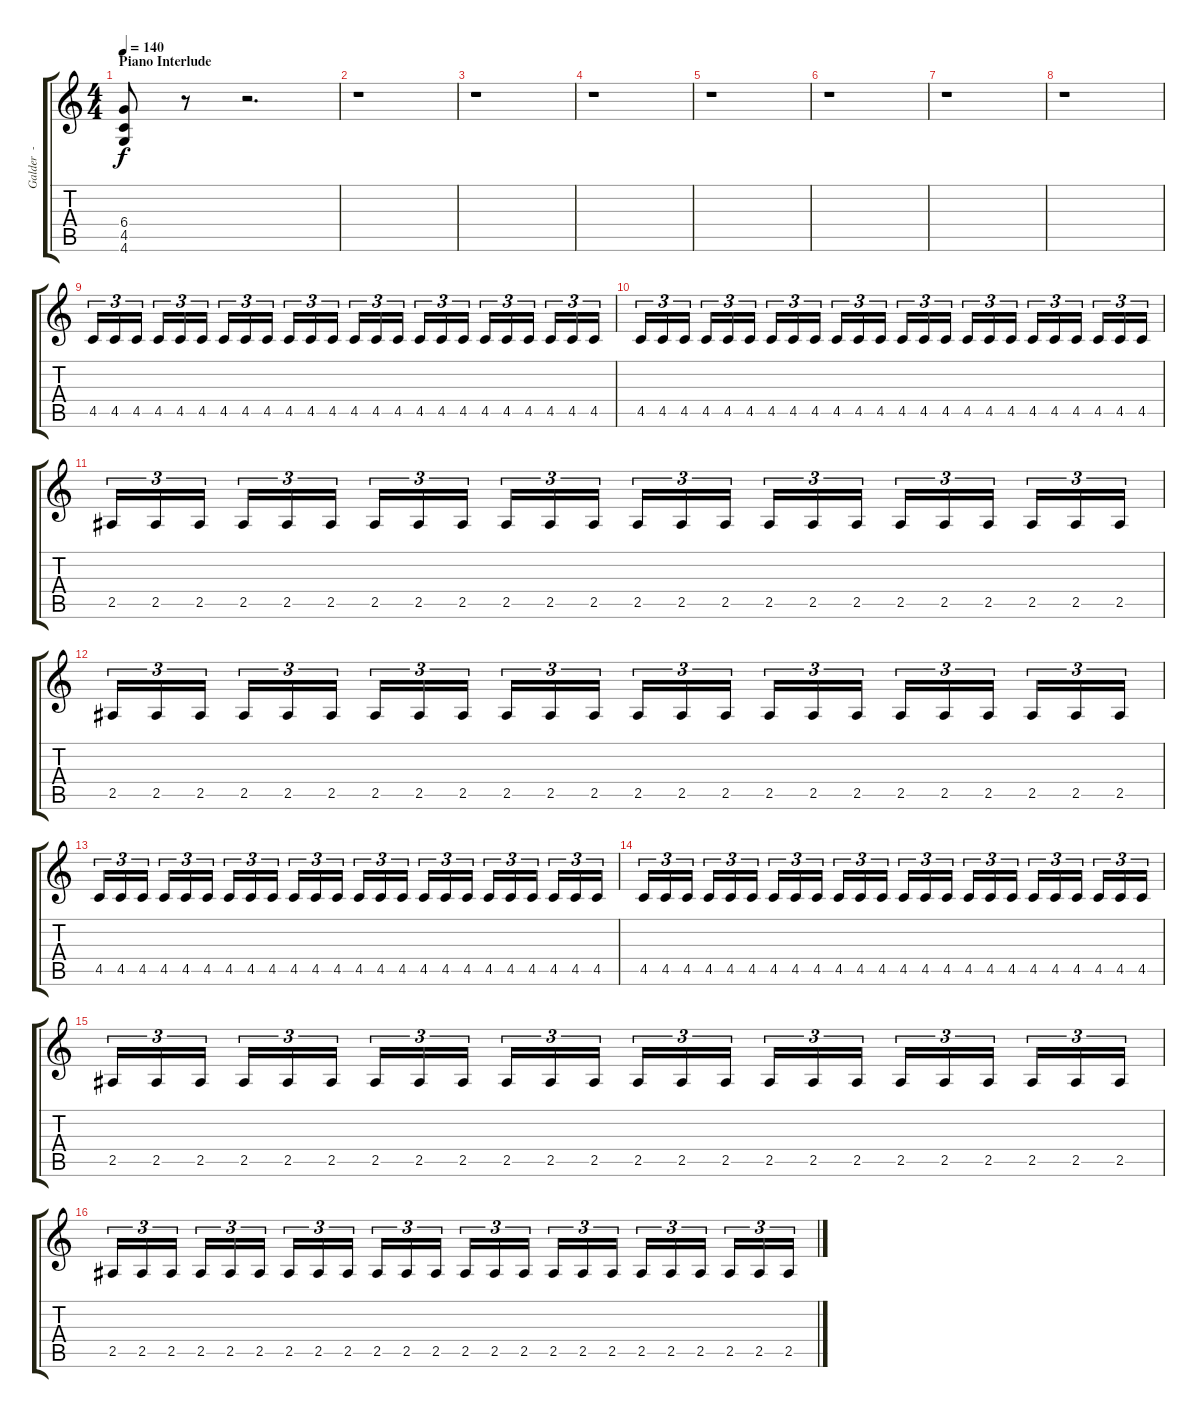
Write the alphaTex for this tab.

\track ("Galder  - Guitar" "Galder  - ") {instrument distortionguitar}
\staff {score tabs}
\tuning (Eb4 Bb3 Gb3 Db3 Ab2 Eb2) {hide}
\ts (4 4)
\section ("" "Piano Interlude")
\tempo 140
\clef g2
\ks c
(6.4 4.5 4.6).8{dy f} r.8 r.2{d} |
r.1 |
r.1 |
r.1 |
r.1 |
r.1 |
r.1 |
r.1 |
4.5.16{tu (3 2)} 4.5.16{tu (3 2)} 4.5.16{tu (3 2)} 4.5.16{tu (3 2)} 4.5.16{tu (3 2)} 4.5.16{tu (3 2)} 4.5.16{tu (3 2)} 4.5.16{tu (3 2)} 4.5.16{tu (3 2)} 4.5.16{tu (3 2)} 4.5.16{tu (3 2)} 4.5.16{tu (3 2)} 4.5.16{tu (3 2)} 4.5.16{tu (3 2)} 4.5.16{tu (3 2)} 4.5.16{tu (3 2)} 4.5.16{tu (3 2)} 4.5.16{tu (3 2)} 4.5.16{tu (3 2)} 4.5.16{tu (3 2)} 4.5.16{tu (3 2)} 4.5.16{tu (3 2)} 4.5.16{tu (3 2)} 4.5.16{tu (3 2)} |
4.5.16{tu (3 2)} 4.5.16{tu (3 2)} 4.5.16{tu (3 2)} 4.5.16{tu (3 2)} 4.5.16{tu (3 2)} 4.5.16{tu (3 2)} 4.5.16{tu (3 2)} 4.5.16{tu (3 2)} 4.5.16{tu (3 2)} 4.5.16{tu (3 2)} 4.5.16{tu (3 2)} 4.5.16{tu (3 2)} 4.5.16{tu (3 2)} 4.5.16{tu (3 2)} 4.5.16{tu (3 2)} 4.5.16{tu (3 2)} 4.5.16{tu (3 2)} 4.5.16{tu (3 2)} 4.5.16{tu (3 2)} 4.5.16{tu (3 2)} 4.5.16{tu (3 2)} 4.5.16{tu (3 2)} 4.5.16{tu (3 2)} 4.5.16{tu (3 2)} |
2.5.16{tu (3 2)} 2.5.16{tu (3 2)} 2.5.16{tu (3 2)} 2.5.16{tu (3 2)} 2.5.16{tu (3 2)} 2.5.16{tu (3 2)} 2.5.16{tu (3 2)} 2.5.16{tu (3 2)} 2.5.16{tu (3 2)} 2.5.16{tu (3 2)} 2.5.16{tu (3 2)} 2.5.16{tu (3 2)} 2.5.16{tu (3 2)} 2.5.16{tu (3 2)} 2.5.16{tu (3 2)} 2.5.16{tu (3 2)} 2.5.16{tu (3 2)} 2.5.16{tu (3 2)} 2.5.16{tu (3 2)} 2.5.16{tu (3 2)} 2.5.16{tu (3 2)} 2.5.16{tu (3 2)} 2.5.16{tu (3 2)} 2.5.16{tu (3 2)} |
2.5.16{tu (3 2)} 2.5.16{tu (3 2)} 2.5.16{tu (3 2)} 2.5.16{tu (3 2)} 2.5.16{tu (3 2)} 2.5.16{tu (3 2)} 2.5.16{tu (3 2)} 2.5.16{tu (3 2)} 2.5.16{tu (3 2)} 2.5.16{tu (3 2)} 2.5.16{tu (3 2)} 2.5.16{tu (3 2)} 2.5.16{tu (3 2)} 2.5.16{tu (3 2)} 2.5.16{tu (3 2)} 2.5.16{tu (3 2)} 2.5.16{tu (3 2)} 2.5.16{tu (3 2)} 2.5.16{tu (3 2)} 2.5.16{tu (3 2)} 2.5.16{tu (3 2)} 2.5.16{tu (3 2)} 2.5.16{tu (3 2)} 2.5.16{tu (3 2)} |
4.5.16{tu (3 2)} 4.5.16{tu (3 2)} 4.5.16{tu (3 2)} 4.5.16{tu (3 2)} 4.5.16{tu (3 2)} 4.5.16{tu (3 2)} 4.5.16{tu (3 2)} 4.5.16{tu (3 2)} 4.5.16{tu (3 2)} 4.5.16{tu (3 2)} 4.5.16{tu (3 2)} 4.5.16{tu (3 2)} 4.5.16{tu (3 2)} 4.5.16{tu (3 2)} 4.5.16{tu (3 2)} 4.5.16{tu (3 2)} 4.5.16{tu (3 2)} 4.5.16{tu (3 2)} 4.5.16{tu (3 2)} 4.5.16{tu (3 2)} 4.5.16{tu (3 2)} 4.5.16{tu (3 2)} 4.5.16{tu (3 2)} 4.5.16{tu (3 2)} |
4.5.16{tu (3 2)} 4.5.16{tu (3 2)} 4.5.16{tu (3 2)} 4.5.16{tu (3 2)} 4.5.16{tu (3 2)} 4.5.16{tu (3 2)} 4.5.16{tu (3 2)} 4.5.16{tu (3 2)} 4.5.16{tu (3 2)} 4.5.16{tu (3 2)} 4.5.16{tu (3 2)} 4.5.16{tu (3 2)} 4.5.16{tu (3 2)} 4.5.16{tu (3 2)} 4.5.16{tu (3 2)} 4.5.16{tu (3 2)} 4.5.16{tu (3 2)} 4.5.16{tu (3 2)} 4.5.16{tu (3 2)} 4.5.16{tu (3 2)} 4.5.16{tu (3 2)} 4.5.16{tu (3 2)} 4.5.16{tu (3 2)} 4.5.16{tu (3 2)} |
2.5.16{tu (3 2)} 2.5.16{tu (3 2)} 2.5.16{tu (3 2)} 2.5.16{tu (3 2)} 2.5.16{tu (3 2)} 2.5.16{tu (3 2)} 2.5.16{tu (3 2)} 2.5.16{tu (3 2)} 2.5.16{tu (3 2)} 2.5.16{tu (3 2)} 2.5.16{tu (3 2)} 2.5.16{tu (3 2)} 2.5.16{tu (3 2)} 2.5.16{tu (3 2)} 2.5.16{tu (3 2)} 2.5.16{tu (3 2)} 2.5.16{tu (3 2)} 2.5.16{tu (3 2)} 2.5.16{tu (3 2)} 2.5.16{tu (3 2)} 2.5.16{tu (3 2)} 2.5.16{tu (3 2)} 2.5.16{tu (3 2)} 2.5.16{tu (3 2)} |
2.5.16{tu (3 2)} 2.5.16{tu (3 2)} 2.5.16{tu (3 2)} 2.5.16{tu (3 2)} 2.5.16{tu (3 2)} 2.5.16{tu (3 2)} 2.5.16{tu (3 2)} 2.5.16{tu (3 2)} 2.5.16{tu (3 2)} 2.5.16{tu (3 2)} 2.5.16{tu (3 2)} 2.5.16{tu (3 2)} 2.5.16{tu (3 2)} 2.5.16{tu (3 2)} 2.5.16{tu (3 2)} 2.5.16{tu (3 2)} 2.5.16{tu (3 2)} 2.5.16{tu (3 2)} 2.5.16{tu (3 2)} 2.5.16{tu (3 2)} 2.5.16{tu (3 2)} 2.5.16{tu (3 2)} 2.5.16{tu (3 2)} 2.5.16{tu (3 2)}
